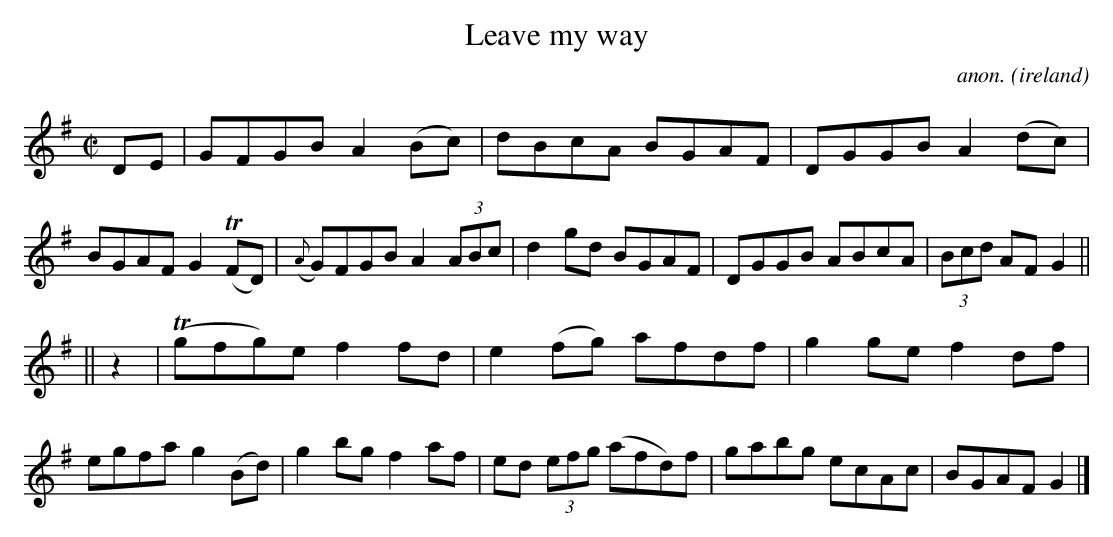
X:1
T:Leave my way
O:ireland
C:anon.
m:Tn = (3n/o/n/
M:C|
L:1/8
K:G
DE|GFGB A2(Bc)|dBcA BGAF|DGGB A2(dc)|BGAF G2(TFD)|({A}G)FGB A2(3ABc|d2gd BGAF|DGGB ABcA|(3Bcd AF G2||
||z2|(Tgfg)e f2fd|e2(fg) afdf|g2ge f2df|egfa g2(Bd)|g2bg f2af|ed (3efg (afd)f|gabg ecAc|BGAF G2|]
